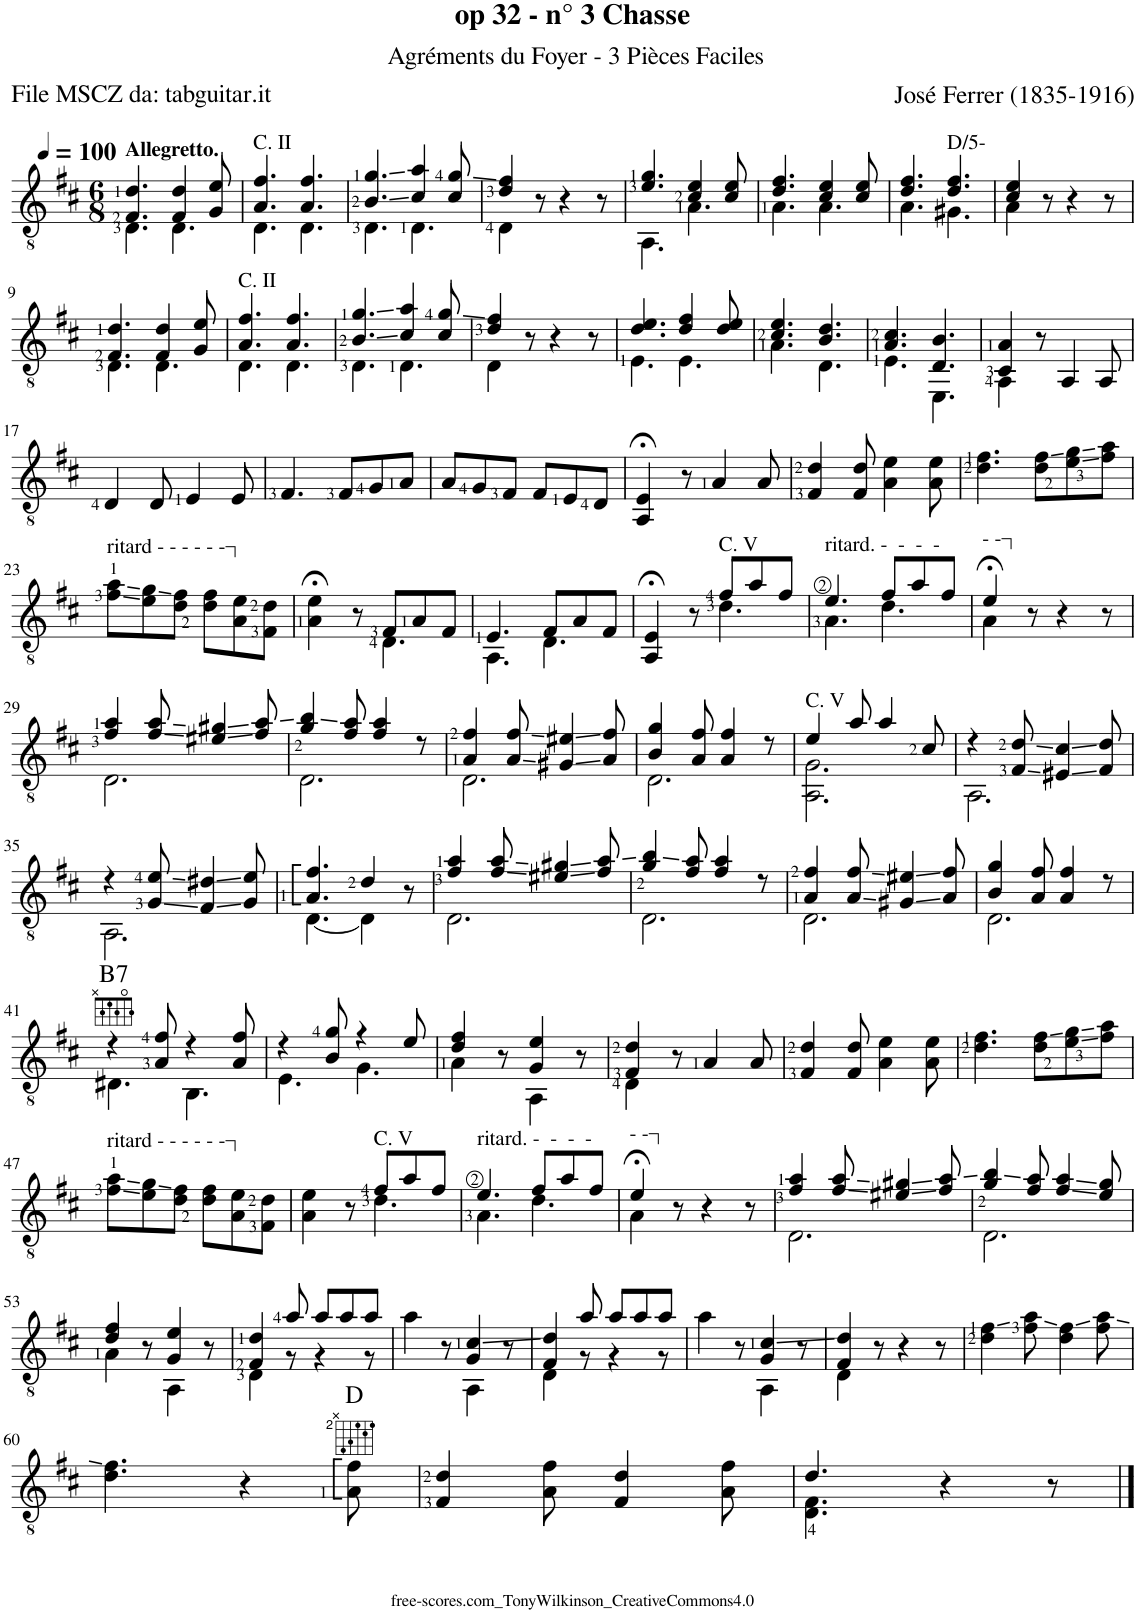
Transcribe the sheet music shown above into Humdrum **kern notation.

**kern	**harte
*part1	*part1
*staff1	*
*I"Guitar	*
*I'Guit.	*
*clefGv2	*
*k[f#c#]	*
*M6/8	*
*MM100	*
=1	=1
*^	*
!LO:TX:a:B:t=Allegretto.	!	!
4.F#/ 4.d/	4.D\	.
4F#/ 4d/	4.D\	.
8G/ 8e/	.	.
=2	=2	=2
!LO:TX:a:t=C. II	!	!
4.A/ 4.f#/	4.D\	.
4.A/ 4.f#/	4.D\	.
=3	=3	=3
4.B/ 4.g/	4.D\	.
4c#/ 4a/	4.D\	.
8c#/ 8g/	.	.
=4	=4	=4
4d/ 4f#/	4D\	.
8r	2ryy	.
4r	.	.
8r	.	.
=5	=5	=5
4.e/ 4.g/	4.AA\	.
4c#/ 4e/	4.A\	.
8c#/ 8e/	.	.
=6	=6	=6
4.d/ 4.f#/	4.A\	.
4c#/ 4e/	4.A\	.
8c#/ 8e/	.	.
=7	=7	=7
4.d/ 4.f#/	4.A\	.
!LO:TX:a:t=D/5-	!	!
4.d/ 4.f#/	4.G#X\	.
=8	=8	=8
4c#/ 4e/	4A\	.
8r	2ryy	.
4r	.	.
8r	.	.
!!LO:LB:g=z	!!
=9	=9	=9
4.F#/ 4.d/	4.D\	.
4F#/ 4d/	4.D\	.
8G/ 8e/	.	.
=10	=10	=10
!LO:TX:a:t=C. II	!	!
4.A/ 4.f#/	4.D\	.
4.A/ 4.f#/	4.D\	.
=11	=11	=11
4.B/ 4.g/	4.D\	.
4c#/ 4a/	4.D\	.
8c#/ 8g/	.	.
=12	=12	=12
4d/ 4f#/	4D\	.
8r	2ryy	.
4r	.	.
8r	.	.
=13	=13	=13
4.d/ 4.e/	4.E\	.
4d/ 4f#/	4.E\	.
8d/ 8e/	.	.
=14	=14	=14
4.c#/ 4.e/	4.A\	.
4.B/ 4.d/	4.D\	.
=15	=15	=15
4.A/ 4.c#/	4.E\	.
4.D/ 4.B/	4.EE\	.
=16	=16	=16
4C#/ 4A/	4AA\	.
8r	2ryy	.
4AA/	.	.
8AA/	.	.
*v	*v	*
!!LO:LB:g=z
=17	=17
4D/	.
8D/	.
4E/	.
8E/	.
=18	=18
4.F#/	.
8F#/L	.
8G/	.
8A/J	.
=19	=19
8A/L	.
8G/	.
8F#/J	.
8F#/L	.
8E/	.
8D/J	.
=20	=20
4AA/;< 4E/;<	.
8r	.
4A/	.
8A/	.
=21	=21
4F#/ 4d/	.
8F#/ 8d/	.
4A\ 4e\	.
8A\ 8e\	.
=22	=22
4.d\ 4.f#\	.
8d\ 8f#\L	.
8e\ 8g\	.
8f#\ 8a\J	.
!!LO:LB:g=z
=23	=23
!LO:TX:a:t=ritard - - - - - -┐	!
8f#\ 8a\L	.
8e\ 8g\	.
8d\ 8f#\J	.
8d\ 8f#\L	.
8A\ 8e\	.
8F#\ 8d\J	.
=24	=24
*^	*
4A\;< 4e\;<	4.ryy	.
8r	.	.
8F#/L	4.D\	.
8A/	.	.
8F#/J	.	.
=25	=25	=25
4.E/	4.AA\	.
8F#/L	4.D\	.
8A/	.	.
8F#/J	.	.
=26	=26	=26
4AA/;< 4E/;<	4.ryy	.
8r	.	.
!LO:TX:a:t=C. V	!	!
8f#/L	4.d\	.
8a/	.	.
8f#/J	.	.
=27	=27	=27
!LO:TX:a:t=ritard. -  -  -  -	!	!
4.e/	4.A\	.
8f#/L	4.d\	.
8a/	.	.
8f#/J	.	.
=28	=28	=28
!LO:TX:a:t=- -┐	!	!
4e;</	4A\	.
8r	2ryy	.
4r	.	.
8r	.	.
!!LO:LB:g=z	!!
=29	=29	=29
4f#/ 4a/	2.D\	.
8f#/ 8a/	.	.
4e#X/ 4g#X/	.	.
8f#/ 8a/	.	.
=30	=30	=30
4g/ 4b/	2.D\	.
8f#/ 8a/	.	.
4f#/ 4a/	.	.
8r	.	.
=31	=31	=31
4A/ 4f#/	2.D\	.
8A/ 8f#/	.	.
4G#X/ 4e#X/	.	.
8A/ 8f#/	.	.
=32	=32	=32
4B/ 4g/	2.D\	.
8A/ 8f#/	.	.
4A/ 4f#/	.	.
8r	.	.
=33	=33	=33
!LO:TX:a:t=C. V	!	!
4e/	2.AA\ 2.G\	.
8a/	.	.
4a/	.	.
8c#/	.	.
=34	=34	=34
4r	2.AA\	.
8F#/ 8d/	.	.
4E#X/ 4c#/	.	.
8F#/ 8d/	.	.
!!LO:LB:g=z	!!
=35	=35	=35
4r	2.AA\	.
8G/ 8e/	.	.
4F#/ 4d#X/	.	.
8G/ 8e/	.	.
=36	=36	=36
4.A/:: 4.f#/::	[4.D\	.
4d/	4D\]	.
8r	8ryy	.
=37	=37	=37
4f#/ 4a/	2.D\	.
8f#/ 8a/	.	.
4e#X/ 4g#X/	.	.
8f#/ 8a/	.	.
=38	=38	=38
4g/ 4b/	2.D\	.
8f#/ 8a/	.	.
4f#/ 4a/	.	.
8r	.	.
=39	=39	=39
4A/ 4f#/	2.D\	.
8A/ 8f#/	.	.
4G#X/ 4e#X/	.	.
8A/ 8f#/	.	.
=40	=40	=40
4B/ 4g/	2.D\	.
8A/ 8f#/	.	.
4A/ 4f#/	.	.
8r	.	.
!!LO:LB:g=z	!!
=41	=41	=41
!	!	!LO:H:kt=7
4r	4.D#X\	B:7
8A/ 8f#/	.	.
4r	4.BB\	.
8A/ 8f#/	.	.
=42	=42	=42
4r	4.E\	.
8B/ 8g/	.	.
4r	4.G\	.
8e/	.	.
=43	=43	=43
4d/ 4f#/	4A\	.
8r	8ryy	.
4G/ 4e/	4AA\	.
8r	8ryy	.
=44	=44	=44
4F#/ 4d/	4D\	.
8r	2ryy	.
4A/	.	.
8A/	.	.
*v	*v	*
=45	=45
4F#/ 4d/	.
8F#/ 8d/	.
4A\ 4e\	.
8A\ 8e\	.
=46	=46
4.d\ 4.f#\	.
8d\ 8f#\L	.
8e\ 8g\	.
8f#\ 8a\J	.
!!LO:LB:g=z
=47	=47
!LO:TX:a:t=ritard - - - - - -┐	!
8f#\ 8a\L	.
8e\ 8g\	.
8d\ 8f#\J	.
8d\ 8f#\L	.
8A\ 8e\	.
8F#\ 8d\J	.
=48	=48
*^	*
4A\ 4e\	4.ryy	.
8r	.	.
!LO:TX:a:t=C. V	!	!
8f#/L	4.d\	.
8a/	.	.
8f#/J	.	.
=49	=49	=49
!LO:TX:a:t=ritard. -  -  -  -	!	!
4.e/	4.A\	.
8f#/L	4.d\	.
8a/	.	.
8f#/J	.	.
=50	=50	=50
!LO:TX:a:t=- -┐	!	!
4e;</	4A\	.
8r	2ryy	.
4r	.	.
8r	.	.
=51	=51	=51
4f#/ 4a/	2.D\	.
8f#/ 8a/	.	.
4e#X/ 4g#X/	.	.
8f#/ 8a/	.	.
=52	=52	=52
4g/ 4b/	2.D\	.
8f#/ 8a/	.	.
4f#/ 4a/	.	.
8e/ 8g/	.	.
!!LO:LB:g=z	!!
=53	=53	=53
4d/ 4f#/	4A\	.
8r	8ryy	.
4G/ 4e/	4AA\	.
8r	8ryy	.
=54	=54	=54
4F#/ 4d/	4D\	.
8a/	8r	.
8a/L	4r	.
8a/	.	.
8a/J	8r	.
=55	=55	=55
4a\	4.ryy	.
8r	.	.
4G/ 4c#/	4AA\	.
8r	8ryy	.
=56	=56	=56
4F#/ 4d/	4D\	.
8a/	8r	.
8a/L	4r	.
8a/	.	.
8a/J	8r	.
=57	=57	=57
4a\	4.ryy	.
8r	.	.
4G/ 4c#/	4AA\	.
8r	8ryy	.
=58	=58	=58
4F#/ 4d/	4D\	.
8r	2ryy	.
4r	.	.
8r	.	.
*v	*v	*
=59	=59
4d\ 4f#\	.
8f#\ 8a\	.
4d\ 4f#\	.
8f#\ 8a\	.
!!LO:LB:g=z
=60	=60
4.d\ 4.f#\	.
4r	.
8A\:: 8f#\::	D:maj
=61	=61
4F#/ 4d/	.
8A\ 8f#\	.
4F#/ 4d/	.
8A\ 8f#\	.
=62	=62
*^	*
4.d/	4.D\ 4.F#\	.
4r	4.ryy	.
8r	.	.
*v	*v	*
==	==
*-	*-
